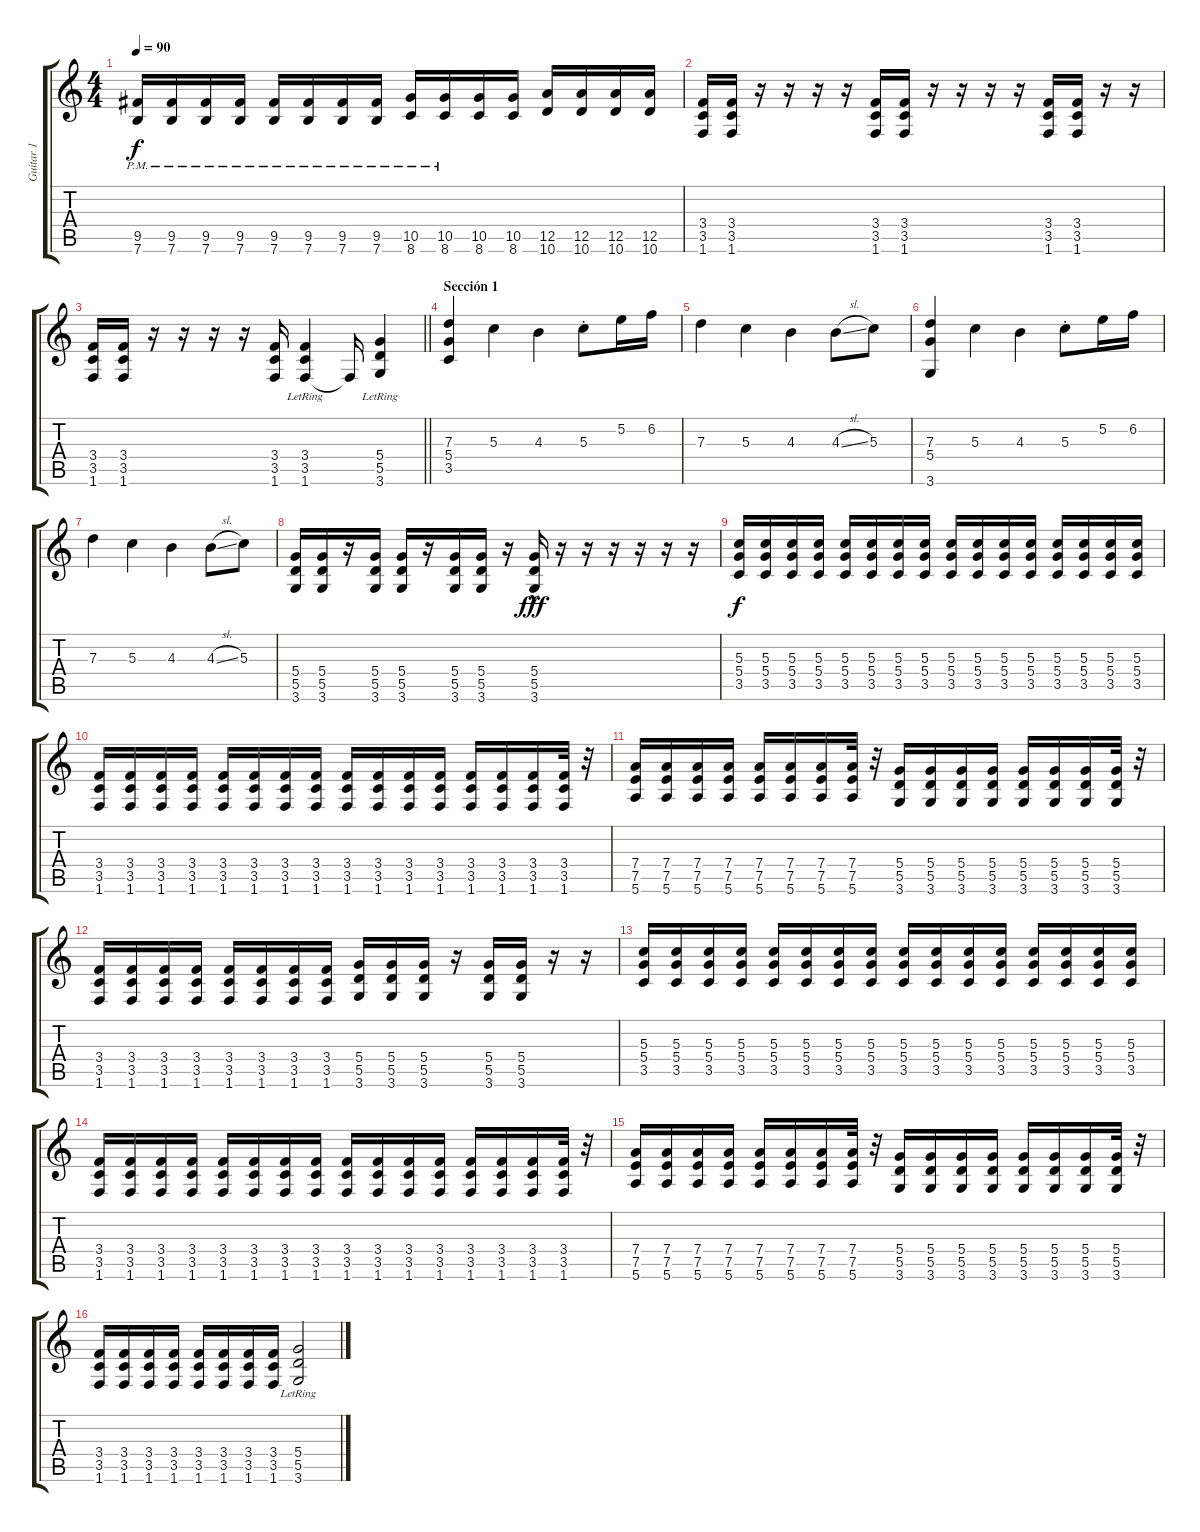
\track ("Guitar 1" "Guitar 1") {instrument distortionguitar}
\staff {score tabs}
\tuning (E4 B3 G3 D3 A2 E2) {hide}
\ts (4 4)
\tempo 90
\clef g2
\ks c
(9.5{pm} 7.6{pm}).16{dy f} (9.5{pm} 7.6{pm}).16 (9.5{pm} 7.6{pm}).16 (9.5{pm} 7.6{pm}).16 (9.5{pm} 7.6{pm}).16 (9.5{pm} 7.6{pm}).16 (9.5{pm} 7.6{pm}).16 (9.5{pm} 7.6{pm}).16 (10.5{pm} 8.6{pm}).16 (10.5{pm} 8.6{pm}).16 (10.5 8.6).16 (10.5 8.6).16 (12.5 10.6).16 (12.5 10.6).16 (12.5 10.6).16 (12.5 10.6).16 |
(3.4 3.5 1.6).16 (3.4 3.5 1.6).16 r.16 r.16 r.16 r.16 (3.4 3.5 1.6).16 (3.4 3.5 1.6).16 r.16 r.16 r.16 r.16 (3.4 3.5 1.6).16 (3.4 3.5 1.6).16 r.16 r.16 |
\barLineRight lightlight
(3.4 3.5 1.6).16 (3.4 3.5 1.6).16 r.16 r.16 r.16 r.16 (3.4 3.5 1.6).16 (3.4{lr} 3.5{lr} 1.6{lr}).4 1.6{t}.16 (5.4{lr} 5.5{lr} 3.6{lr}).4 |
\section ("" "Sección 1")
(7.3 5.4 3.5).4 5.3.4 4.3.4 5.3{st}.8 5.2.16 6.2.16 |
7.3.4 5.3.4 4.3.4 4.3{sl}.8 5.3.8 |
(7.3 5.4 3.6).4 5.3.4 4.3.4 5.3{st}.8 5.2.16 6.2.16 |
7.3.4 5.3.4 4.3.4 4.3{sl}.8 5.3.8 |
(5.4 5.5 3.6).16 (5.4 5.5 3.6).16 r.16 (5.4 5.5 3.6).16 (5.4 5.5 3.6).16 r.16 (5.4 5.5 3.6).16 (5.4 5.5 3.6).16 r.16 (5.4{hac} 5.5{hac} 3.6{hac}).16{dy fff} r.16 r.16 r.16 r.16 r.16 r.16 |
(5.3 5.4 3.5).16{dy f} (5.3 5.4 3.5).16 (5.3 5.4 3.5).16 (5.3 5.4 3.5).16 (5.3 5.4 3.5).16 (5.3 5.4 3.5).16 (5.3 5.4 3.5).16 (5.3 5.4 3.5).16 (5.3 5.4 3.5).16 (5.3 5.4 3.5).16 (5.3 5.4 3.5).16 (5.3 5.4 3.5).16 (5.3 5.4 3.5).16 (5.3 5.4 3.5).16 (5.3 5.4 3.5).16 (5.3 5.4 3.5).16 |
(3.4 3.5 1.6).16 (3.4 3.5 1.6).16 (3.4 3.5 1.6).16 (3.4 3.5 1.6).16 (3.4 3.5 1.6).16 (3.4 3.5 1.6).16 (3.4 3.5 1.6).16 (3.4 3.5 1.6).16 (3.4 3.5 1.6).16 (3.4 3.5 1.6).16 (3.4 3.5 1.6).16 (3.4 3.5 1.6).16 (3.4 3.5 1.6).16 (3.4 3.5 1.6).16 (3.4 3.5 1.6).16 (3.4 3.5 1.6).32 r.32 |
(7.4 7.5 5.6).16 (7.4 7.5 5.6).16 (7.4 7.5 5.6).16 (7.4 7.5 5.6).16 (7.4 7.5 5.6).16 (7.4 7.5 5.6).16 (7.4 7.5 5.6).16 (7.4 7.5 5.6).32 r.32 (5.4 5.5 3.6).16 (5.4 5.5 3.6).16 (5.4 5.5 3.6).16 (5.4 5.5 3.6).16 (5.4 5.5 3.6).16 (5.4 5.5 3.6).16 (5.4 5.5 3.6).16 (5.4 5.5 3.6).32 r.32 |
(3.4 3.5 1.6).16 (3.4 3.5 1.6).16 (3.4 3.5 1.6).16 (3.4 3.5 1.6).16 (3.4 3.5 1.6).16 (3.4 3.5 1.6).16 (3.4 3.5 1.6).16 (3.4 3.5 1.6).16 (5.4 5.5 3.6).16 (5.4 5.5 3.6).16 (5.4 5.5 3.6).16 r.16 (5.4 5.5 3.6).16 (5.4 5.5 3.6).16 r.16 r.16 |
(5.3 5.4 3.5).16 (5.3 5.4 3.5).16 (5.3 5.4 3.5).16 (5.3 5.4 3.5).16 (5.3 5.4 3.5).16 (5.3 5.4 3.5).16 (5.3 5.4 3.5).16 (5.3 5.4 3.5).16 (5.3 5.4 3.5).16 (5.3 5.4 3.5).16 (5.3 5.4 3.5).16 (5.3 5.4 3.5).16 (5.3 5.4 3.5).16 (5.3 5.4 3.5).16 (5.3 5.4 3.5).16 (5.3 5.4 3.5).16 |
(3.4 3.5 1.6).16 (3.4 3.5 1.6).16 (3.4 3.5 1.6).16 (3.4 3.5 1.6).16 (3.4 3.5 1.6).16 (3.4 3.5 1.6).16 (3.4 3.5 1.6).16 (3.4 3.5 1.6).16 (3.4 3.5 1.6).16 (3.4 3.5 1.6).16 (3.4 3.5 1.6).16 (3.4 3.5 1.6).16 (3.4 3.5 1.6).16 (3.4 3.5 1.6).16 (3.4 3.5 1.6).16 (3.4 3.5 1.6).32 r.32 |
(7.4 7.5 5.6).16 (7.4 7.5 5.6).16 (7.4 7.5 5.6).16 (7.4 7.5 5.6).16 (7.4 7.5 5.6).16 (7.4 7.5 5.6).16 (7.4 7.5 5.6).16 (7.4 7.5 5.6).32 r.32 (5.4 5.5 3.6).16 (5.4 5.5 3.6).16 (5.4 5.5 3.6).16 (5.4 5.5 3.6).16 (5.4 5.5 3.6).16 (5.4 5.5 3.6).16 (5.4 5.5 3.6).16 (5.4 5.5 3.6).32 r.32 |
(3.4 3.5 1.6).16 (3.4 3.5 1.6).16 (3.4 3.5 1.6).16 (3.4 3.5 1.6).16 (3.4 3.5 1.6).16 (3.4 3.5 1.6).16 (3.4 3.5 1.6).16 (3.4 3.5 1.6).16 (5.4{lr} 5.5{lr} 3.6{lr}).2
